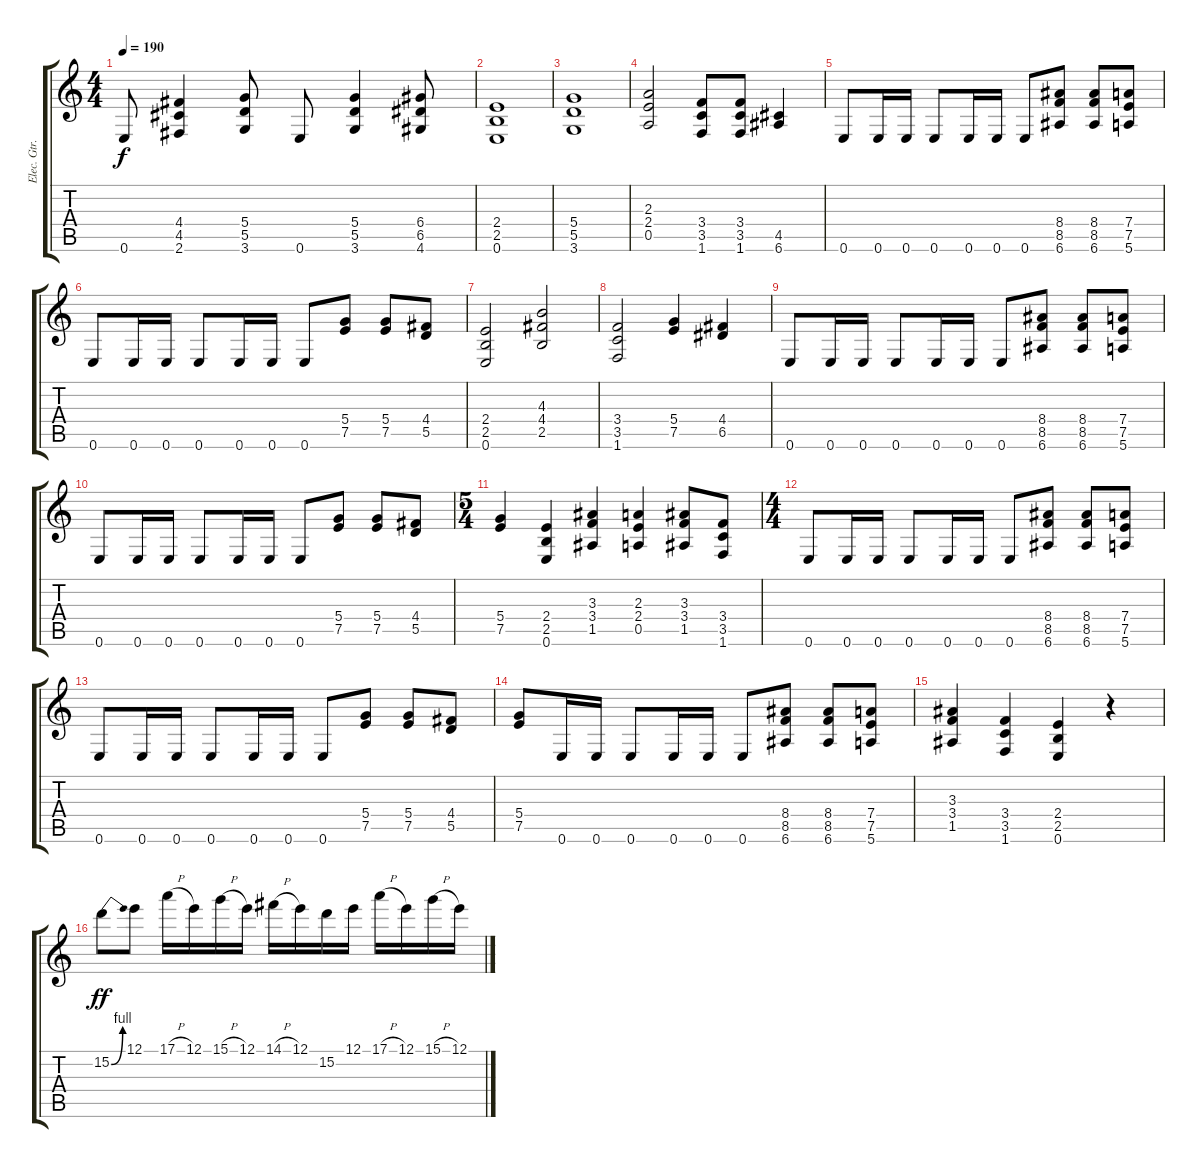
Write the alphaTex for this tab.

\track ("Elec. Gtr. II(w solos)" "Elec. Gtr.") {instrument distortionguitar}
\staff {score tabs}
\tuning (E4 B3 G3 D3 A2 E2) {hide}
\ts (4 4)
\tempo 190
\clef g2
\ks c
0.6.8{dy f} (4.4 4.5 2.6).4 (5.4 5.5 3.6).8 0.6.8 (5.4 5.5 3.6).4 (6.4 6.5 4.6).8 |
(2.4 2.5 0.6).1 |
(5.4 5.5 3.6).1 |
(2.3 2.4 0.5).2 (3.4 3.5 1.6).8 (3.4 3.5 1.6).8 (4.5 6.6).4 |
0.6.8 0.6.16 0.6.16 0.6.8 0.6.16 0.6.16 0.6.8 (8.4 8.5 6.6).8 (8.4 8.5 6.6).8 (7.4 7.5 5.6).8 |
0.6.8 0.6.16 0.6.16 0.6.8 0.6.16 0.6.16 0.6.8 (5.4 7.5).8 (5.4 7.5).8 (4.4 5.5).8 |
(2.4 2.5 0.6).2 (4.3 4.4 2.5).2 |
(3.4 3.5 1.6).2 (5.4 7.5).4 (4.4 6.5).4 |
0.6.8 0.6.16 0.6.16 0.6.8 0.6.16 0.6.16 0.6.8 (8.4 8.5 6.6).8 (8.4 8.5 6.6).8 (7.4 7.5 5.6).8 |
0.6.8 0.6.16 0.6.16 0.6.8 0.6.16 0.6.16 0.6.8 (5.4 7.5).8 (5.4 7.5).8 (4.4 5.5).8 |
\ts (5 4)
(5.4 7.5).4 (2.4 2.5 0.6).4 (3.3 3.4 1.5).4 (2.3 2.4 0.5).4 (3.3 3.4 1.5).8 (3.4 3.5 1.6).8 |
\ts (4 4)
0.6.8 0.6.16 0.6.16 0.6.8 0.6.16 0.6.16 0.6.8 (8.4 8.5 6.6).8 (8.4 8.5 6.6).8 (7.4 7.5 5.6).8 |
0.6.8 0.6.16 0.6.16 0.6.8 0.6.16 0.6.16 0.6.8 (5.4 7.5).8 (5.4 7.5).8 (4.4 5.5).8 |
(5.4 7.5).8 0.6.16 0.6.16 0.6.8 0.6.16 0.6.16 0.6.8 (8.4 8.5 6.6).8 (8.4 8.5 6.6).8 (7.4 7.5 5.6).8 |
(3.3 3.4 1.5).4 (3.4 3.5 1.6).4 (2.4 2.5 0.6).4 r.4 |
15.2{be (bend 0 0 60 4)}.8{dy ff} 12.1.8 17.1{h}.16 12.1.16 15.1{h}.16 12.1.16 14.1{h}.16 12.1.16 15.2.16 12.1.16 17.1{h}.16 12.1.16 15.1{h}.16 12.1.16
